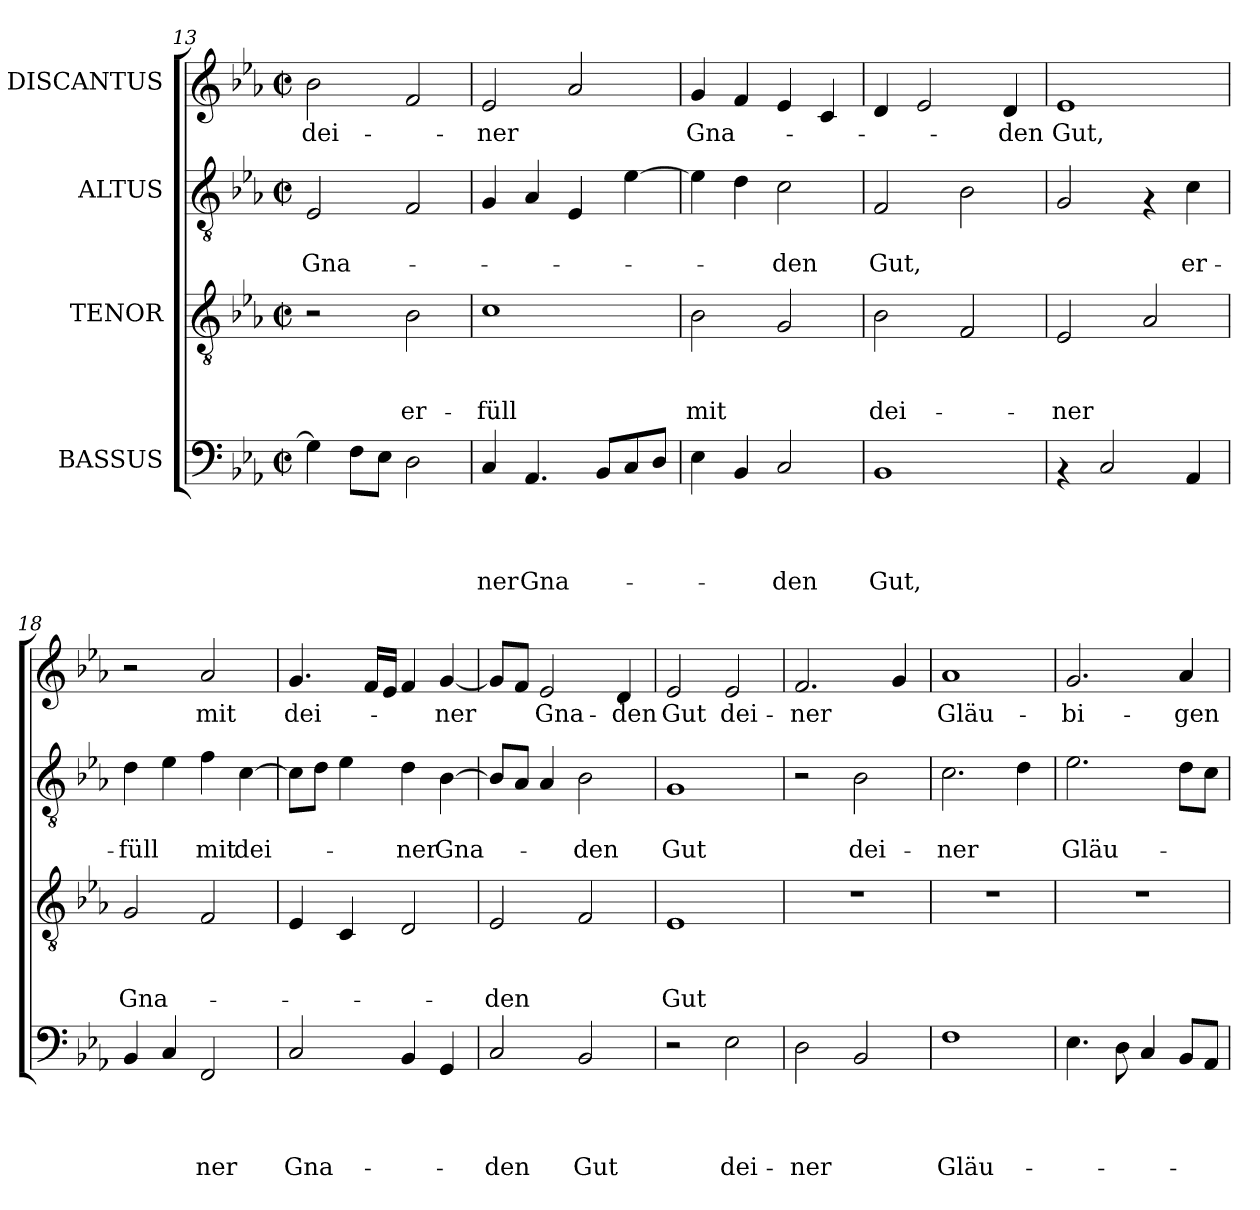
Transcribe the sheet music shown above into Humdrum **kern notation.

**kern	**text	**text	**text	**text	**kern	**text	**text	**text	**kern	**text	**text	**kern	**text
*part4	*part4	*part4	*part4	*part4	*part3	*part3	*part3	*part3	*part2	*part2	*part2	*part1	*part1
*staff4	*staff4	*staff4	*staff4	*staff4	*staff3	*staff3	*staff3	*staff3	*staff2	*staff2	*staff2	*staff1	*staff1
*I"BASSUS	*	*	*	*	*I"TENOR	*	*	*	*I"ALTUS	*	*	*I"DISCANTUS	*
*clefF4	*	*	*	*	*clefGv2	*	*	*	*clefGv2	*	*	*clefG2	*
*k[b-e-a-]	*	*	*	*	*k[b-e-a-]	*	*	*	*k[b-e-a-]	*	*	*k[b-e-a-]	*
*E-:	*	*	*	*	*E-:	*	*	*	*E-:	*	*	*E-:	*
*M2/2	*	*	*	*	*M2/2	*	*	*	*M2/2	*	*	*M2/2	*
*met(c|)	*	*	*	*	*met(c|)	*	*	*	*met(c|)	*	*	*met(c|)	*
=13	=13	=13	=13	=13	=13	=13	=13	=13	=13	=13	=13	=13	=13
!	!	!	!	!	!	!	!	!	!	!	!LO:LY:b	!	!LO:LY:b
4G\]	.	.	.	.	2r	.	.	.	2E-/	.	Gna-	2b-\	dei-
8F\L	.	.	.	.	.	.	.	.	.	.	.	.	.
8E-\J	.	.	.	.	.	.	.	.	.	.	.	.	.
!	!	!	!	!	!	!	!	!LO:LY:b	!	!	!	!	!
2D\	.	.	.	.	2B-\	.	.	er-	2F/	.	.	2f/	.
=14	=14	=14	=14	=14	=14	=14	=14	=14	=14	=14	=14	=14	=14
!	!	!	!	!LO:LY:b	!	!	!	!LO:LY:b	!	!	!	!	!LO:LY:b
4C/	.	.	.	-ner	1c	.	.	-füll	4G/	.	.	2e-/	-ner
!	!	!	!	!LO:LY:b	!	!	!	!	!	!	!	!	!
4.AA-/	.	.	.	Gna-	.	.	.	.	4A-/	.	.	.	.
.	.	.	.	.	.	.	.	.	4E-/	.	.	2a-/	.
8BB-/L	.	.	.	.	.	.	.	.	.	.	.	.	.
8C/	.	.	.	.	.	.	.	.	[>4e-\	.	.	.	.
8D/J	.	.	.	.	.	.	.	.	.	.	.	.	.
!!LO:PB:g=z
=15	=15	=15	=15	=15	=15	=15	=15	=15	=15	=15	=15	=15	=15
!	!	!	!	!	!	!	!	!LO:LY:b	!	!	!	!	!LO:LY:b
4E-\	.	.	.	.	2B-\	.	.	mit	4e-\]	.	.	4g/	Gna-
4BB-/	.	.	.	.	.	.	.	.	4d\	.	.	4f/	.
!	!	!	!	!LO:LY:b	!	!	!	!	!	!	!LO:LY:b	!	!
2C/	.	.	.	-den	2G/	.	.	.	2c\	.	-den	4e-/	.
.	.	.	.	.	.	.	.	.	.	.	.	4c/	.
=16	=16	=16	=16	=16	=16	=16	=16	=16	=16	=16	=16	=16	=16
!	!	!	!	!LO:LY:b	!	!	!	!LO:LY:b	!	!	!LO:LY:b	!	!
1BB-	.	.	.	Gut,	2B-\	.	.	dei-	2F/	.	Gut,	4d/	.
.	.	.	.	.	.	.	.	.	.	.	.	2e-/	.
.	.	.	.	.	2F/	.	.	.	2B-\	.	.	.	.
!	!	!	!	!	!	!	!	!	!	!	!	!	!LO:LY:b
.	.	.	.	.	.	.	.	.	.	.	.	4d/	-den
=17	=17	=17	=17	=17	=17	=17	=17	=17	=17	=17	=17	=17	=17
!	!	!	!	!	!	!	!	!LO:LY:b	!	!	!	!	!LO:LY:b
4rAA	.	.	.	.	2E-/	.	.	-ner	2G/	.	.	1e-	Gut,
2C/	.	.	.	.	.	.	.	.	.	.	.	.	.
.	.	.	.	.	2A-/	.	.	.	4rF	.	.	.	.
!	!	!	!	!	!	!	!	!	!	!	!LO:LY:b	!	!
4AA-/	.	.	.	.	.	.	.	.	4c\	.	er-	.	.
=18	=18	=18	=18	=18	=18	=18	=18	=18	=18	=18	=18	=18	=18
!	!	!	!	!	!	!	!	!LO:LY:b	!	!	!LO:LY:b	!	!
4BB-/	.	.	.	.	2G/	.	.	Gna-	4d\	.	-füll	2r	.
4C/	.	.	.	.	.	.	.	.	4e-\	.	.	.	.
!	!	!	!	!LO:LY:b	!	!	!	!	!	!	!LO:LY:b	!	!LO:LY:b
2FF/	.	.	.	ner	2F/	.	.	.	4f\	.	mit	2a-/	mit
!	!	!	!	!	!	!	!	!	!	!	!LO:LY:b	!	!
.	.	.	.	.	.	.	.	.	[>4c\	.	dei-	.	.
=19	=19	=19	=19	=19	=19	=19	=19	=19	=19	=19	=19	=19	=19
!	!	!	!	!LO:LY:b	!	!	!	!	!	!	!	!	!LO:LY:b
2C/	.	.	.	Gna-	4E-/	.	.	.	8c\L]	.	.	4.g/	dei-
.	.	.	.	.	.	.	.	.	8d\J	.	.	.	.
.	.	.	.	.	4C/	.	.	.	4e-\	.	.	.	.
.	.	.	.	.	.	.	.	.	.	.	.	16f/LL	.
.	.	.	.	.	.	.	.	.	.	.	.	16e-/JJ	.
!	!	!	!	!	!	!	!	!	!	!	!LO:LY:b	!	!
4BB-/	.	.	.	.	2D/	.	.	.	4d\	.	-ner	4f/	.
!	!	!	!	!	!	!	!	!	!	!	!LO:LY:b	!	!LO:LY:b
4GG/	.	.	.	.	.	.	.	.	[>4B-\	.	Gna-	[<4g/	-ner
=20	=20	=20	=20	=20	=20	=20	=20	=20	=20	=20	=20	=20	=20
!	!	!	!	!LO:LY:b	!	!	!	!LO:LY:b	!	!	!	!	!
2C/	.	.	.	-den	2E-/	.	.	-den	8B-/L]	.	.	8g/L]	.
.	.	.	.	.	.	.	.	.	8A-/J	.	.	8f/J	.
!	!	!	!	!	!	!	!	!	!	!	!	!	!LO:LY:b
.	.	.	.	.	.	.	.	.	4A-/	.	.	2e-/	Gna-
!	!	!	!	!LO:LY:b	!	!	!	!	!	!	!LO:LY:b	!	!
2BB-/	.	.	.	Gut	2F/	.	.	.	2B-\	.	-den	.	.
!	!	!	!	!	!	!	!	!	!	!	!	!	!LO:LY:b
.	.	.	.	.	.	.	.	.	.	.	.	4d/	-den
!!LO:LB:g=z
=21	=21	=21	=21	=21	=21	=21	=21	=21	=21	=21	=21	=21	=21
!	!	!	!	!	!	!	!	!LO:LY:b	!	!	!LO:LY:b	!	!LO:LY:b
2r	.	.	.	.	1E-	.	.	Gut	1G	.	Gut	2e-/	Gut
!	!	!	!	!LO:LY:b	!	!	!	!	!	!	!	!	!LO:LY:b
2E-\	.	.	.	dei-	.	.	.	.	.	.	.	2e-/	dei-
=22	=22	=22	=22	=22	=22	=22	=22	=22	=22	=22	=22	=22	=22
!	!	!	!	!LO:LY:b	!	!	!	!	!	!	!	!	!LO:LY:b
2D\	.	.	.	-ner	1r	.	.	.	2r	.	.	2.f/	-ner
!	!	!	!	!	!	!	!	!	!	!	!LO:LY:b	!	!
2BB-/	.	.	.	.	.	.	.	.	2B-\	.	dei-	.	.
.	.	.	.	.	.	.	.	.	.	.	.	4g/	.
=23	=23	=23	=23	=23	=23	=23	=23	=23	=23	=23	=23	=23	=23
!	!	!	!	!LO:LY:b	!	!	!	!	!	!	!LO:LY:b	!	!LO:LY:b
1F	.	.	.	Gläu-	1r	.	.	.	2.c\	.	-ner	1a-	Gläu-
.	.	.	.	.	.	.	.	.	4d\	.	.	.	.
=24	=24	=24	=24	=24	=24	=24	=24	=24	=24	=24	=24	=24	=24
!	!	!	!	!	!	!	!	!	!	!	!LO:LY:b	!	!LO:LY:b
4.E-\	.	.	.	.	1r	.	.	.	2.e-\	.	Gläu-	2.g/	-bi-
8D\	.	.	.	.	.	.	.	.	.	.	.	.	.
4C/	.	.	.	.	.	.	.	.	.	.	.	.	.
!	!	!	!	!	!	!	!	!	!	!	!	!	!LO:LY:b
8BB-/L	.	.	.	.	.	.	.	.	8d\L	.	.	4a-/	-gen
8AA-/J	.	.	.	.	.	.	.	.	8c\J	.	.	.	.
=	=	=	=	=	=	=	=	=	=	=	=	=	=
*-	*-	*-	*-	*-	*-	*-	*-	*-	*-	*-	*-	*-	*-
